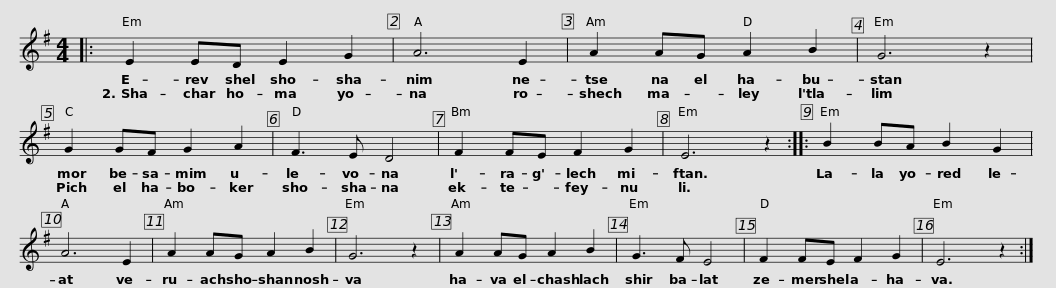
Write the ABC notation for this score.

X:1
L:1/8
M:4/4
I:linebreak $
K:Emin
V:1 treble
V:1
|: E2 ED E2 G2 | A6 E2 | A2 AG A2 B2 | G6 z2 | G2 GF G2 A2 |$ %5
 F3 E D4 | F2 FE F2 G2 | E6 z2 :: B2 BA B2 G2 | A6 E2 | %10
 A2 AG A2 B2 | G6 z2 |$ A2 AG A2 B2 | G3 F E4 | F2 FE F2 G2 | %15
 E6 z2 :| %16
